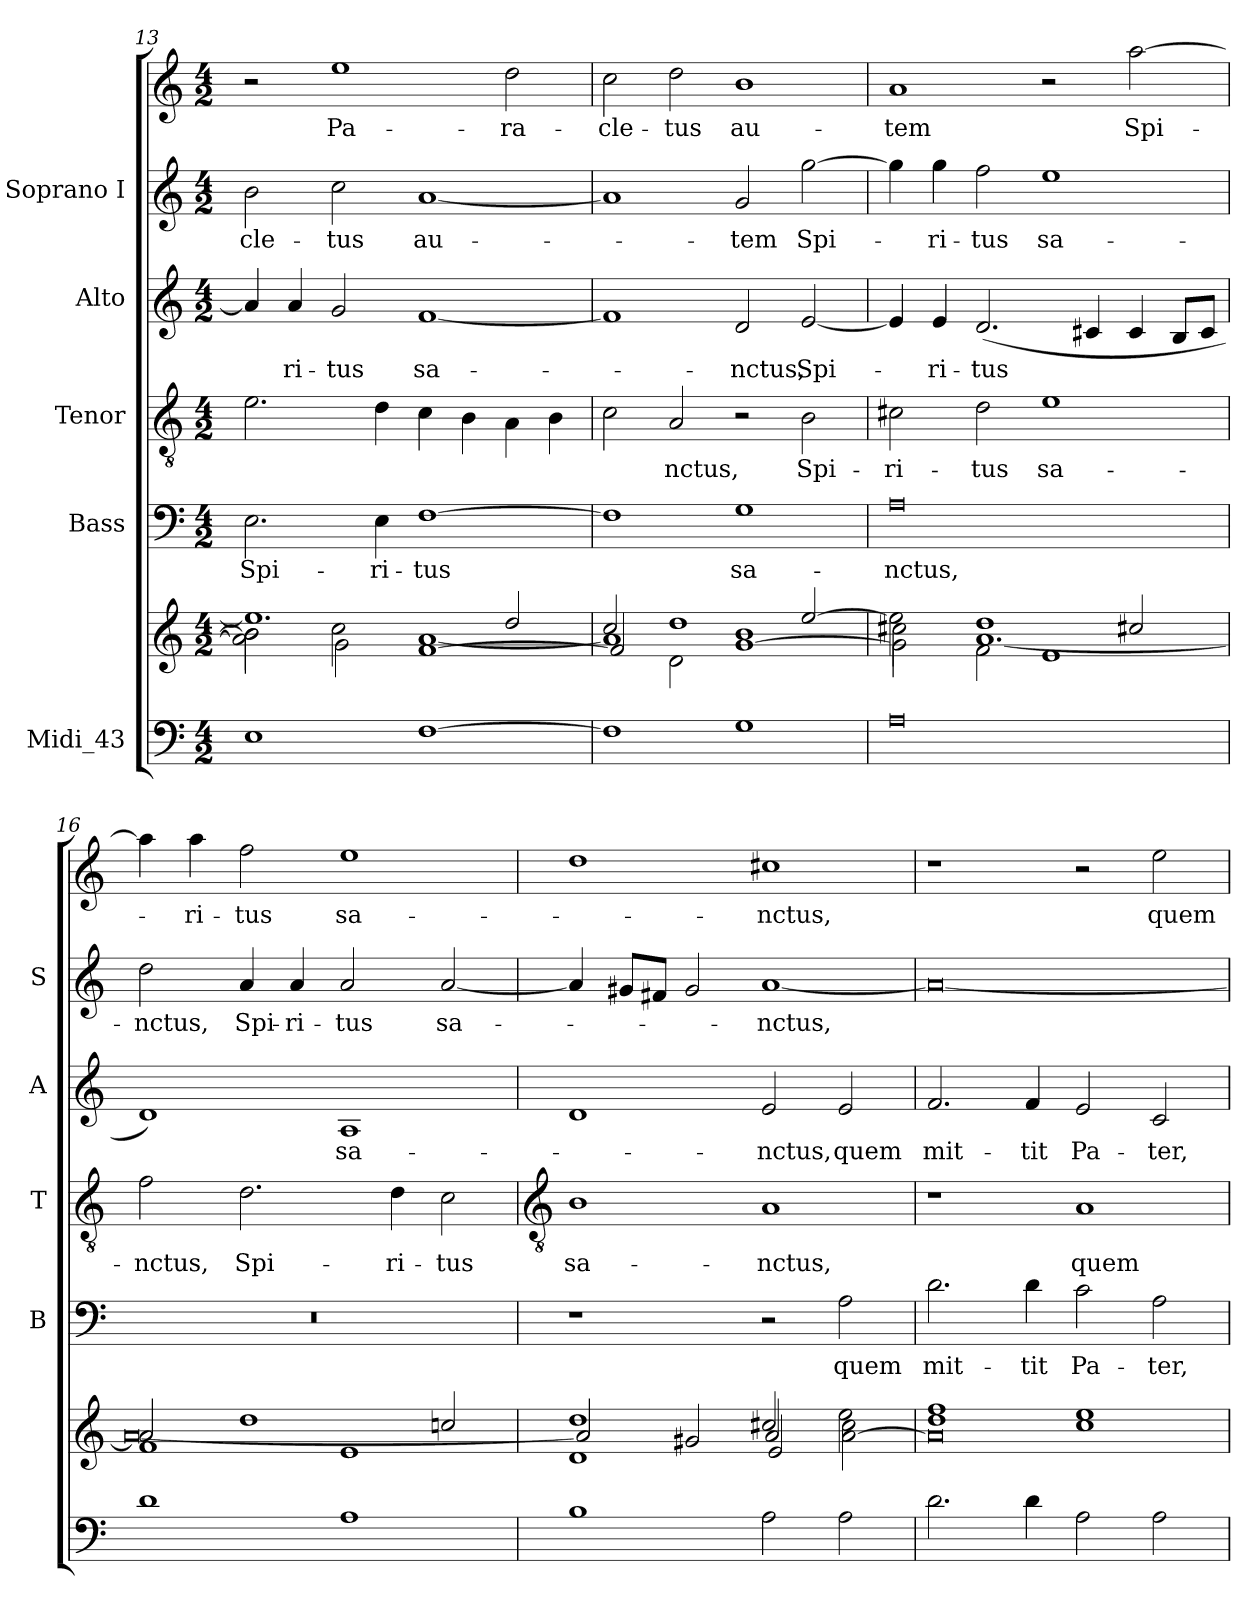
**kern	**kern	**kern	**text	**kern	**text	**kern	**text	**kern	**text	**kern	**text
*part5	*part5	*part4	*part4	*part3	*part3	*part2	*part2	*part1	*part1	*part1	*part1
*staff7	*staff6	*staff5	*staff5	*staff4	*staff4	*staff3	*staff3	*staff2	*staff2	*staff1	*staff1
*I"Midi_43	*	*I"Bass	*	*I"Tenor	*	*I"Alto	*	*I"Soprano I	*	*	*
*	*	*I'B	*	*I'T	*	*I'A	*	*I'S	*	*	*
*clefF4	*clefG2	*clefF4	*	*clefGv2	*	*clefG2	*	*clefG2	*	*clefG2	*
*k[]	*k[]	*k[]	*	*k[]	*	*k[]	*	*k[]	*	*k[]	*
*C:	*C:	*C:	*	*C:	*	*C:	*	*C:	*	*C:	*
*M4/2	*M4/2	*M4/2	*	*M4/2	*	*M4/2	*	*M4/2	*	*M4/2	*
=13	=13	=13	=13	=13	=13	=13	=13	=13	=13	=13	=13
*	*^	*	*	*	*	*	*	*	*	*	*
*	*	*^	*	*	*	*	*	*	*	*	*	*
!	!	!	!	!	!LO:LY:b	!	!	!	!	!	!LO:LY:b	!	!
1E	1.ee/]	2b\	2a\] 2b\]	2.E	Spi-	2.e	.	4a]	.	2b	-cle-	2r	.
!	!	!	!	!	!	!	!	!	!LO:LY:b	!	!	!	!
.	.	.	.	.	.	.	.	4a	ri-	.	.	.	.
!	!	!	!	!	!	!	!	!	!LO:LY:b	!	!LO:LY:b	!	!LO:LY:b
.	.	2cc\	2g\	.	.	.	.	2g	-tus	2cc	-tus	1ee	-Pa-
!	!	!	!	!	!LO:LY:b	!	!	!	!	!	!	!	!
.	.	.	.	4E	-ri-	4d	.	.	.	.	.	.	.
!	!	!	!	!	!LO:LY:b	!	!	!	!LO:LY:b	!	!LO:LY:b	!	!
[1F	.	[1a\	[1f\	[1F	-tus	4c	.	[1f	sa-	[1a	au-	.	.
.	.	.	.	.	.	4B	.	.	.	.	.	.	.
!	!	!	!	!	!	!	!	!	!	!	!	!	!LO:LY:b
.	2dd/	.	.	.	.	4A\	.	.	.	.	.	2dd	-ra-
.	.	.	.	.	.	4B	.	.	.	.	.	.	.
=14	=14	=14	=14	=14	=14	=14	=14	=14	=14	=14	=14	=14	=14
!	!	!	!	!	!	!	!	!	!	!	!	!	!LO:LY:b
1F]	2cc/	1a\]	2f/]	1F]	.	2c	.	1f]	.	1a]	.	2cc	cle-
!	!	!	!	!	!	!	!LO:LY:b	!	!	!	!	!	!LO:LY:b
.	1dd/	.	2d\	.	.	2A	nctus,	.	.	.	.	2dd	-tus
!	!	!	!	!	!LO:LY:b	!	!	!	!LO:LY:b	!	!LO:LY:b	!	!LO:LY:b
1G	.	1b\	[1g\	1G	sa-	2r	.	2d	nctus,	2g	-tem	1b/	au-
!	!	!	!	!	!	!	!LO:LY:b	!	!LO:LY:b	!	!LO:LY:b	!	!
.	[2ee/	.	.	.	.	2B	Spi-	[2e	Spi-	[2gg	Spi-	.	.
=15	=15	=15	=15	=15	=15	=15	=15	=15	=15	=15	=15	=15	=15
!	!	!	!	!	!LO:LY:b	!	!LO:LY:b	!	!	!	!	!	!LO:LY:b
0A	2ee\]	2cc#X\	2g\]	0A	-nctus,	2c#X	-ri-	4e]	.	4gg]	.	1a	tem
!	!	!	!	!	!	!	!	!	!LO:LY:b	!	!LO:LY:b	!	!
.	.	.	.	.	.	.	.	4e	ri-	4gg	ri-	.	.
!	!	!	!	!	!	!	!LO:LY:b	!	!LO:LY:b	!	!LO:LY:b	!	!
.	1dd/	[1.a\	2f\	.	.	2d	-tus	(<2.d	-tus	2ff	-tus	.	.
!	!	!	!	!	!	!	!LO:LY:b	!	!	!	!LO:LY:b	!	!
.	.	.	1e\	.	.	1e	sa-	.	.	1ee	sa-	2r	.
.	.	.	.	.	.	.	.	4c#X	.	.	.	.	.
!	!	!	!	!	!	!	!	!	!	!	!	!	!LO:LY:b
.	2cc#X/	.	.	.	.	.	.	4c#	.	.	.	[2aa	Spi-
.	.	.	.	.	.	.	.	8BL	.	.	.	.	.
.	.	.	.	.	.	.	.	8c#J	.	.	.	.	.
=16	=16	=16	=16	=16	=16	=16	=16	=16	=16	=16	=16	=16	=16
!	!	!	!	!	!	!	!LO:LY:b	!	!	!	!LO:LY:b	!	!
1d	2a/	0a\_	1f\	0r	.	2f	-nctus,	1d)	.	2dd	nctus,	4aa]	.
!	!	!	!	!	!	!	!	!	!	!	!	!	!LO:LY:b
.	.	.	.	.	.	.	.	.	.	.	.	4aa	-ri-
!	!	!	!	!	!	!	!LO:LY:b	!	!	!	!LO:LY:b	!	!LO:LY:b
.	1dd/	.	.	.	.	2.d	Spi-	.	.	4a	Spi-	2ff	-tus
!	!	!	!	!	!	!	!	!	!	!	!LO:LY:b	!	!
.	.	.	.	.	.	.	.	.	.	4a	-ri-	.	.
!	!	!	!	!	!	!	!	!	!LO:LY:b	!	!LO:LY:b	!	!LO:LY:b
1A	.	.	1e\	.	.	.	.	1A	sa-	2a	-tus	1ee	sa-
!	!	!	!	!	!	!	!LO:LY:b	!	!	!	!	!	!
.	.	.	.	.	.	4d	-ri-	.	.	.	.	.	.
!	!	!	!	!	!	!	!LO:LY:b	!	!	!	!LO:LY:b	!	!
.	2ccn/	.	.	.	.	2c	-tus	.	.	[2a	sa-	.	.
!!LO:LB:g=z
=17	=17	=17	=17	=17	=17	=17	=17	=17	=17	=17	=17	=17	=17
*	*	*	*	*	*	*clefGv2	*	*	*	*	*	*	*
!	!	!	!	!	!	!	!LO:LY:b	!	!	!	!	!	!
1B	1dd/	2a/]	1d\	1r	.	1B/	sa-	1d	.	4a]	.	1dd	.
.	.	.	.	.	.	.	.	.	.	8g#XL	.	.	.
.	.	.	.	.	.	.	.	.	.	8f#XJ	.	.	.
.	.	2g#X/	.	.	.	.	.	.	.	2g#	.	.	.
!	!	!	!	!	!	!	!LO:LY:b	!	!LO:LY:b	!	!LO:LY:b	!	!LO:LY:b
2A	2cc#X/	2a/	2e/	2r	.	1A	-nctus,	2e	nctus,	[1a	nctus,	1cc#X	nctus,
!	!	!	!	!	!LO:LY:b	!	!	!	!LO:LY:b	!	!	!	!
2A	2ee\	2cc#\	[2a\	2A	quem	.	.	2e	quem	.	.	.	.
=18	=18	=18	=18	=18	=18	=18	=18	=18	=18	=18	=18	=18	=18
!	!	!	!	!	!LO:LY:b	!	!	!	!LO:LY:b	!	!	!	!
2.d	1ff/	1dd\	0a\]	2.d	mit-	1r	.	2.f	mit-	0a_	.	1r	.
!	!	!	!	!	!LO:LY:b	!	!	!	!LO:LY:b	!	!	!	!
4d	.	.	.	4d	-tit	.	.	4f	-tit	.	.	.	.
!	!	!	!	!	!LO:LY:b	!	!LO:LY:b	!	!LO:LY:b	!	!	!	!
2A	1ee/	1cc\	.	2c	Pa-	1A	quem	2e	Pa-	.	.	2r	.
!	!	!	!	!	!LO:LY:b	!	!	!	!LO:LY:b	!	!	!	!LO:LY:b
2A	.	.	.	2A	-ter,	.	.	2c	-ter,	.	.	2ee	quem
*	*v	*v	*v	*	*	*	*	*	*	*	*	*	*
=	=	=	=	=	=	=	=	=	=	=	=
*-	*-	*-	*-	*-	*-	*-	*-	*-	*-	*-	*-
